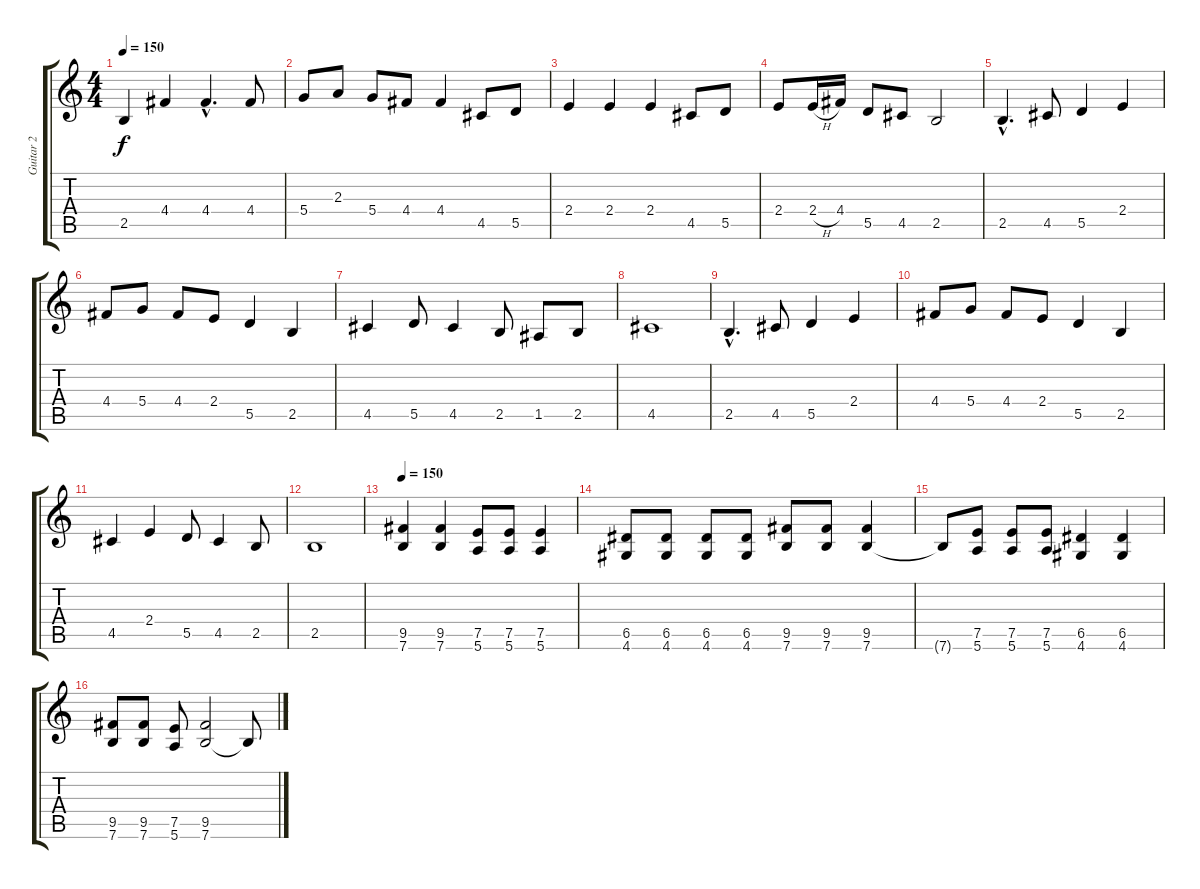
\track ("Guitar 2" "Guitar 2") {instrument overdrivenguitar}
\staff {score tabs}
\tuning (E4 B3 G3 D3 A2 E2) {hide}
\ts (4 4)
\tempo 150
\clef g2
\ks c
2.5.4{dy f} 4.4.4 4.4{hac}.4{d} 4.4.8 |
5.4.8 2.3.8 5.4.8 4.4.8 4.4.4 4.5.8 5.5.8 |
2.4.4 2.4.4 2.4.4 4.5.8 5.5.8 |
2.4.8 2.4{h}.16 4.4.16 5.5.8 4.5.8 2.5.2 |
2.5{hac}.4{d} 4.5.8 5.5.4 2.4.4 |
4.4.8 5.4.8 4.4.8 2.4.8 5.5.4 2.5.4 |
4.5.4 5.5.8 4.5.4 2.5.8 1.5.8 2.5.8 |
4.5.1 |
2.5{hac}.4{d} 4.5.8 5.5.4 2.4.4 |
4.4.8 5.4.8 4.4.8 2.4.8 5.5.4 2.5.4 |
4.5.4 2.4.4 5.5.8 4.5.4 2.5.8 |
2.5.1 |
\tempo 150
(9.5 7.6).4{instrument distortionguitar} (9.5 7.6).4 (7.5 5.6).8 (7.5 5.6).8 (7.5 5.6).4 |
(6.5 4.6).8 (6.5 4.6).8 (6.5 4.6).8 (6.5 4.6).8 (9.5 7.6).8 (9.5 7.6).8 (9.5 7.6).4 |
7.6{t}.8 (7.5 5.6).8 (7.5 5.6).8 (7.5 5.6).8 (6.5 4.6).4 (6.5 4.6).4 |
(9.5 7.6).8 (9.5 7.6).8 (7.5 5.6).8 (9.5 7.6).2 7.6{t}.8
